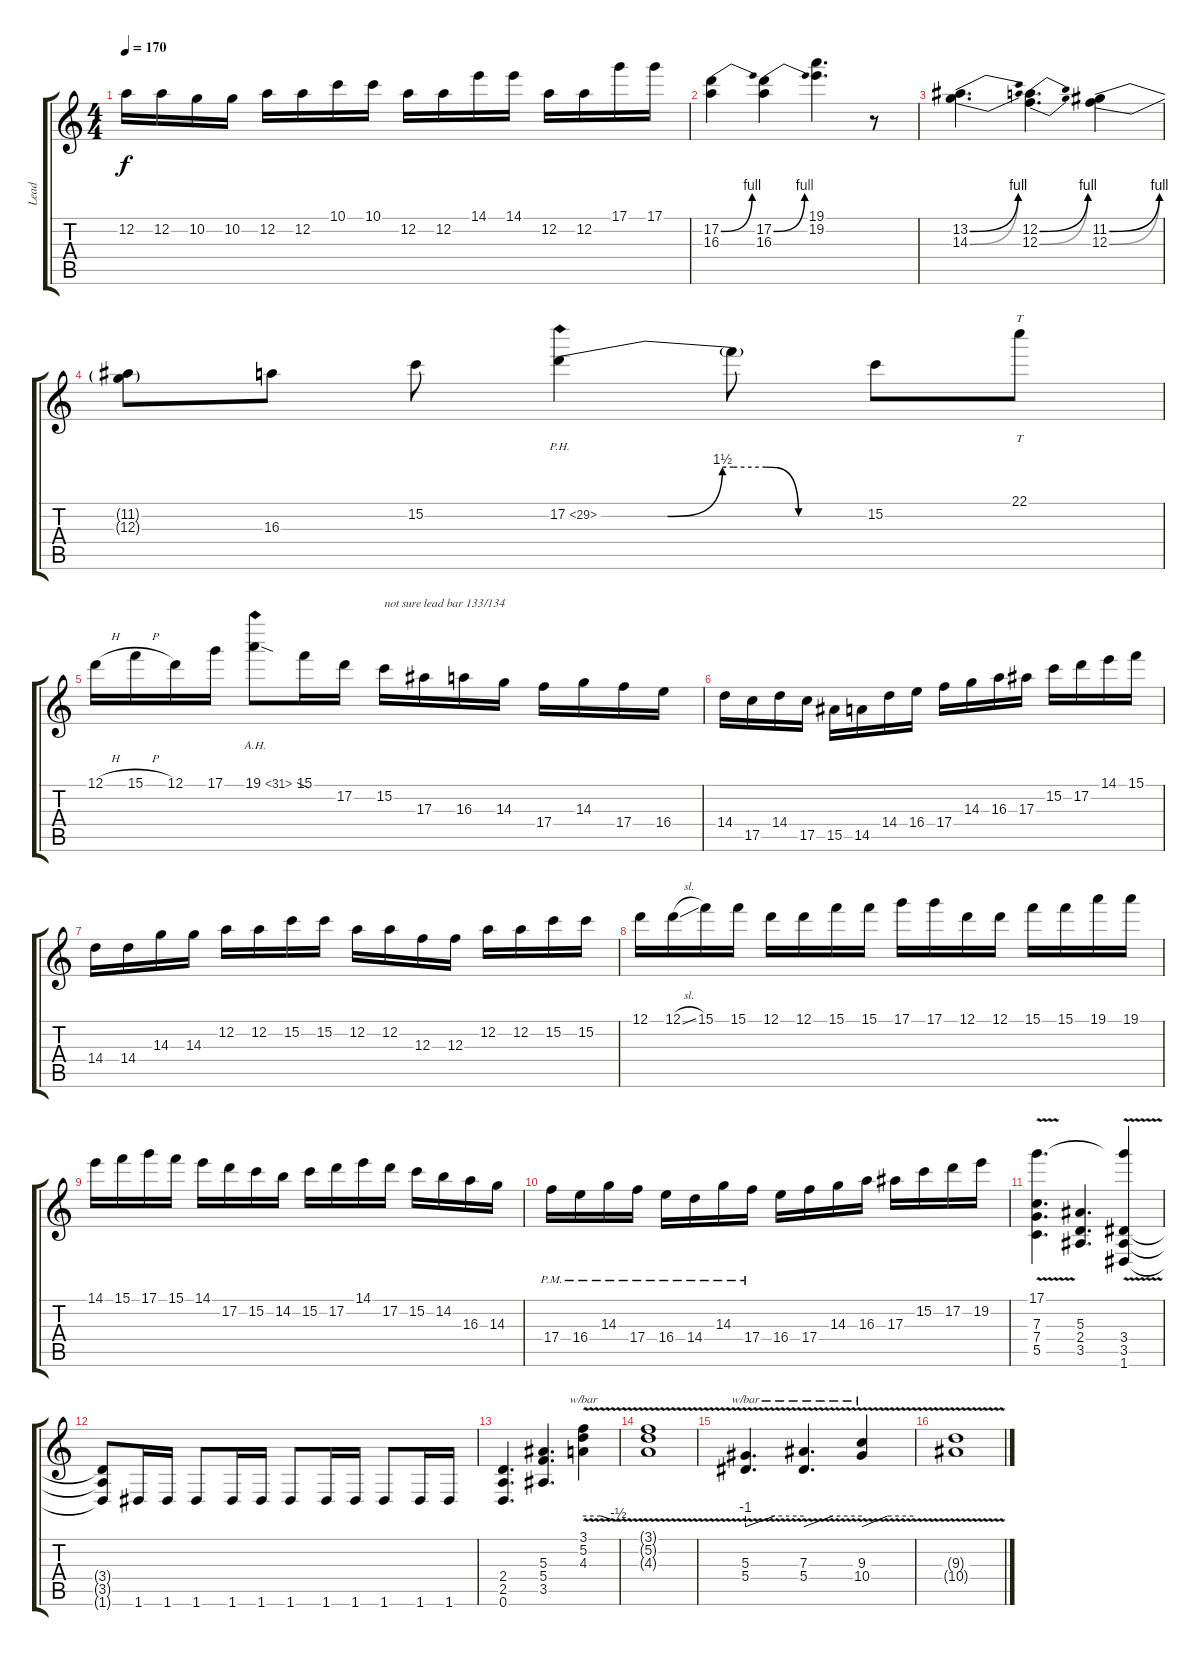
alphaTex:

\track ("Lead " "Lead ") {instrument distortionguitar}
\staff {score tabs}
\tuning (D4 A3 F3 C3 G2 D2) {hide}
\ts (4 4)
\tempo 170
\clef g2
\ks c
12.2.16{dy f} 12.2.16 10.2.16 10.2.16 12.2.16 12.2.16 10.1.16 10.1.16 12.2.16 12.2.16 14.1.16 14.1.16 12.2.16 12.2.16 17.1.16 17.1.16 |
(17.2{be (bend 0 0 60 4)} 16.3).4 (17.2{be (bend 0 0 60 4)} 16.3).4 (19.1 19.2).4{d} r.8 |
(13.2{be (bend 0 0 60 4)} 14.3{be (bend 0 0 60 4)}).4{d} (12.2{be (bend 0 0 60 4)} 12.3{be (bend 0 0 60 4)}).4{d} (11.2{be (bend 0 0 60 4)} 12.3{be (bend 0 0 60 4)}).4 |
(11.2{t} 12.3{t}).8 16.3.8 15.2.8 17.2{be (custom 0 0 30 0 55 6 60 6) ph 12}.4 17.2{be (custom 0 6 15 6 30 0 60 0) t}.8 15.2.8 22.1.8{tt} |
12.1{h}.16 15.1{h}.16 12.1.16 17.1.16 19.1{ah 12 sod}.8 15.1.16 17.2.16 15.2.16{txt "not sure lead bar 133/134"} 17.3.16 16.3.16 14.3.16 17.4.16 14.3.16 17.4.16 16.4.16 |
14.4.16 17.5.16 14.4.16 17.5.16 15.5.16 14.5.16 14.4.16 16.4.16 17.4.16 14.3.16 16.3.16 17.3.16 15.2.16 17.2.16 14.1.16 15.1.16 |
14.4.16 14.4.16 14.3.16 14.3.16 12.2.16 12.2.16 15.2.16 15.2.16 12.2.16 12.2.16 12.3.16 12.3.16 12.2.16 12.2.16 15.2.16 15.2.16 |
12.1.16 12.1{sl}.16 15.1.16 15.1.16 12.1.16 12.1.16 15.1.16 15.1.16 17.1.16 17.1.16 12.1.16 12.1.16 15.1.16 15.1.16 19.1.16 19.1.16 |
14.1.16 15.1.16 17.1.16 15.1.16 14.1.16 17.2.16 15.2.16 14.2.16 15.2.16 17.2.16 14.1.16 17.2.16 15.2.16 14.2.16 16.3.16 14.3.16 |
17.4{pm}.16 16.4{pm}.16 14.3{pm}.16 17.4{pm}.16 16.4{pm}.16 14.4{pm}.16 14.3{pm}.16 17.4{pm}.16 16.4.16 17.4.16 14.3.16 16.3.16 17.3.16 15.2.16 17.2.16 19.2.16 |
(17.1{v} 7.3 7.4 5.5).4{d balance 14} (5.3 2.4 3.5).4{d} (17.1{t} 3.4 3.5 1.6).4 |
(3.4{t} 3.5{t} 1.6{t}).8 1.6.16 1.6.16 1.6.8 1.6.16 1.6.16 1.6.8 1.6.16 1.6.16 1.6.8 1.6.16 1.6.16 |
(2.4 2.5 0.6).4{d} (5.3 5.4 3.5).4{d} (3.1{v} 5.2 4.3).4{tbe (custom default 0 0 30 0 60 -2)} |
(3.1{t} 5.2{t} 4.3{t}).1 |
(5.3{v} 5.4).4{d tbe (custom default 0 -4 30 0 60 0)} (7.3{v} 5.4).4{d tbe (custom default 0 -4 30 0 60 0)} (9.3{v} 10.4).4{tbe (custom default 0 -4 30 0 60 0)} |
(9.3{t} 10.4{t}).1
